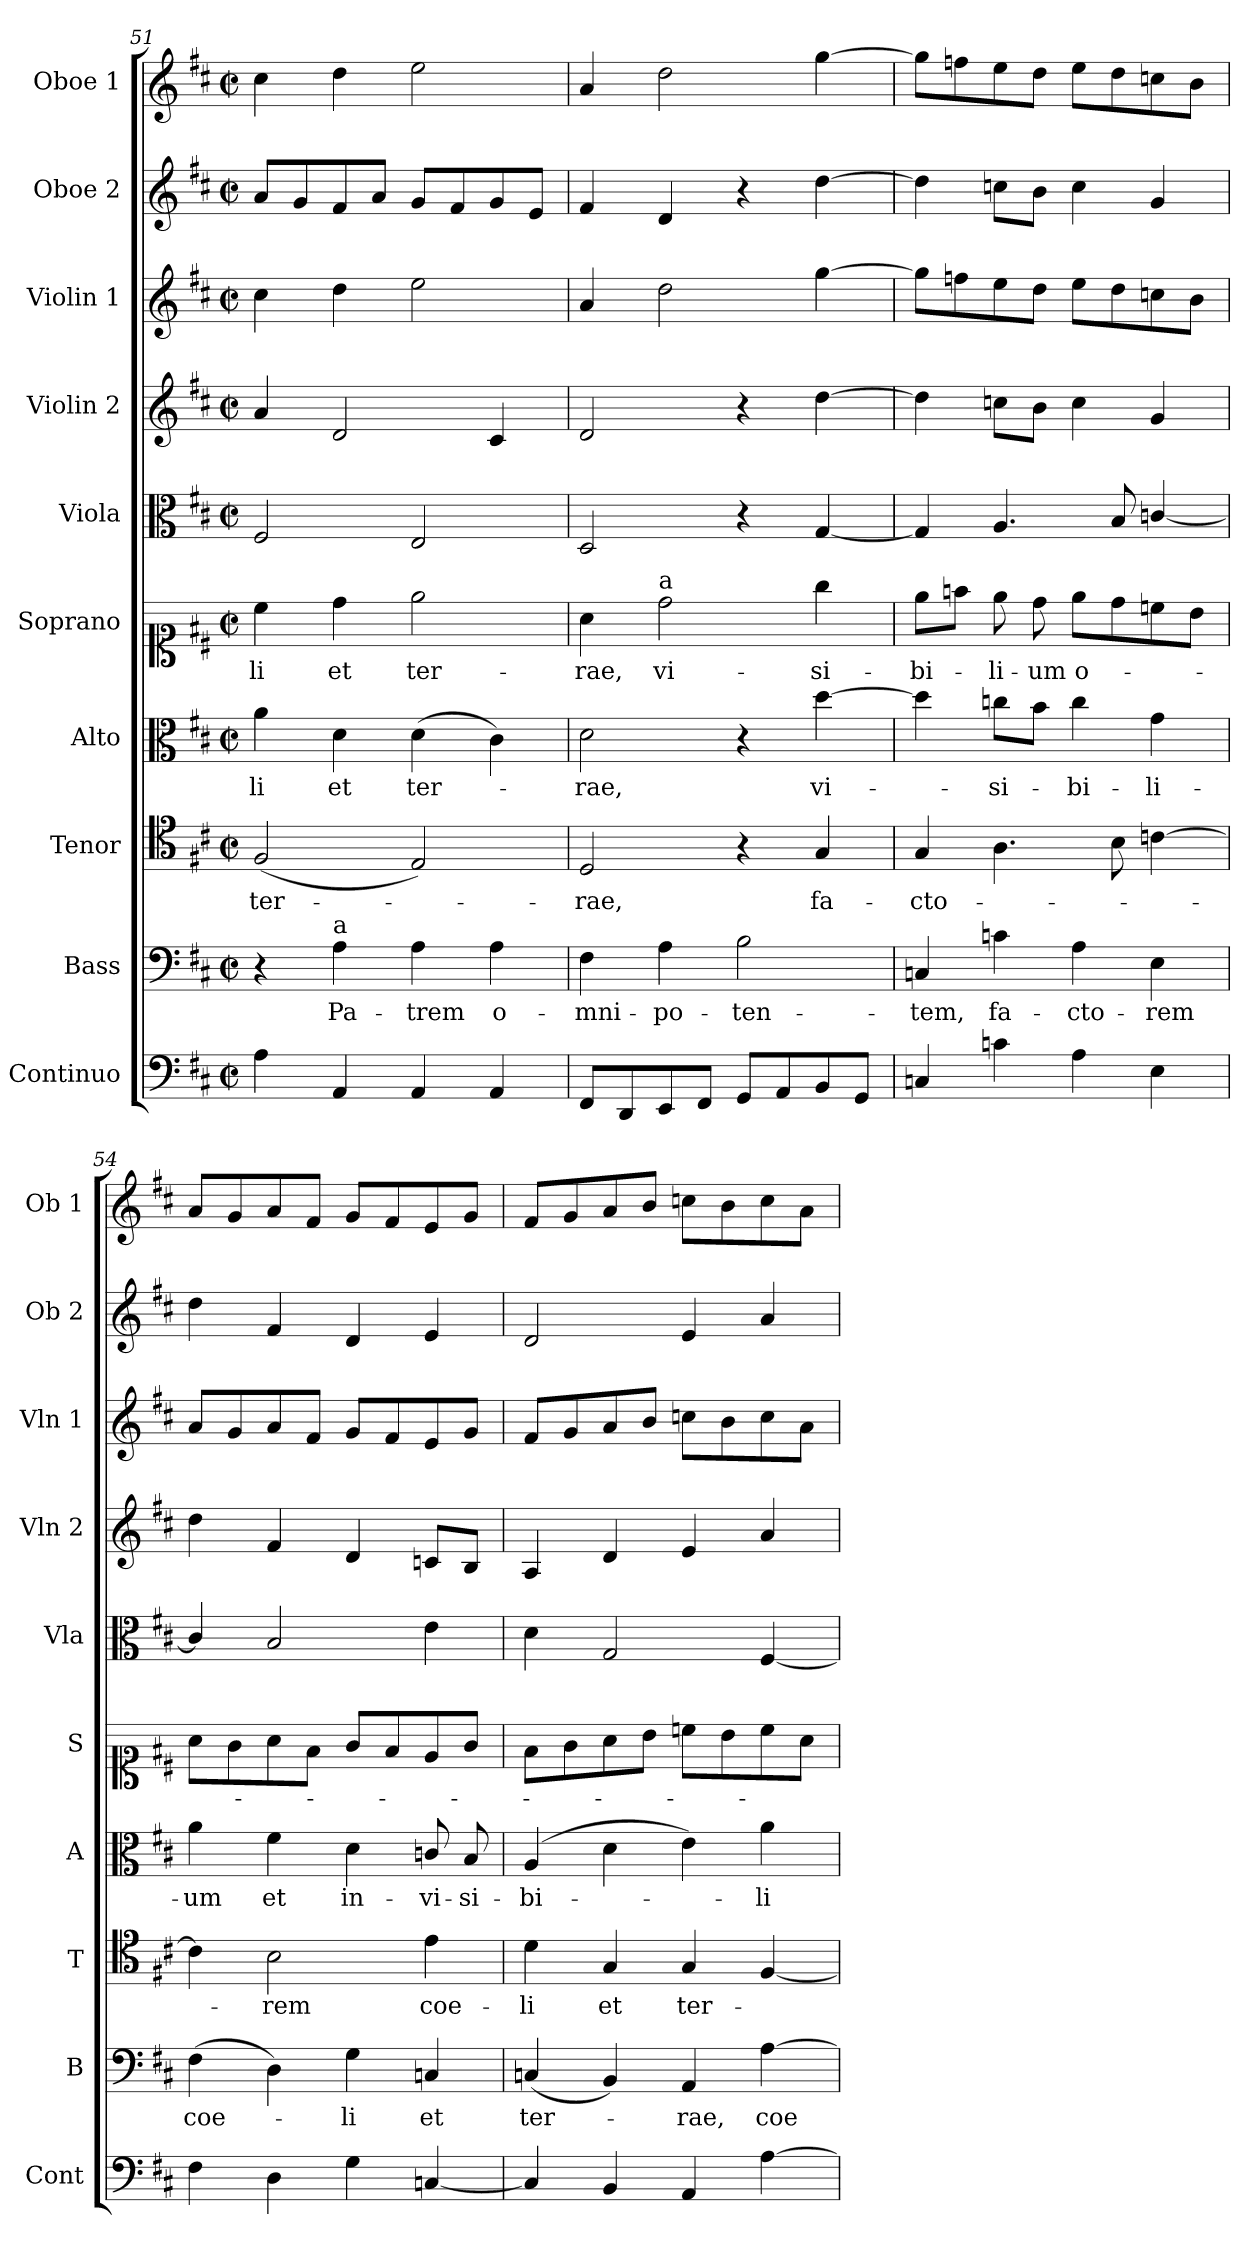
**kern	**kern	**text	**kern	**text	**kern	**text	**kern	**text	**kern	**kern	**kern	**kern	**kern
*part10	*part9	*part9	*part8	*part8	*part7	*part7	*part6	*part6	*part5	*part4	*part3	*part2	*part1
*staff10	*staff9	*staff9	*staff8	*staff8	*staff7	*staff7	*staff6	*staff6	*staff5	*staff4	*staff3	*staff2	*staff1
*I"Continuo	*I"Bass	*	*I"Tenor	*	*I"Alto	*	*I"Soprano	*	*I"Viola	*I"Violin 2	*I"Violin 1	*I"Oboe 2	*I"Oboe 1
*I'Cont	*I'B	*	*I'T	*	*I'A	*	*I'S	*	*I'Vla	*I'Vln 2	*I'Vln 1	*I'Ob 2	*I'Ob 1
*clefF4	*clefF4	*	*clefC4	*	*clefC3	*	*clefC1	*	*clefC3	*clefG2	*clefG2	*clefG2	*clefG2
*k[f#c#]	*k[f#c#]	*	*k[f#c#]	*	*k[f#c#]	*	*k[f#c#]	*	*k[f#c#]	*k[f#c#]	*k[f#c#]	*k[f#c#]	*k[f#c#]
*M2/2	*M2/2	*	*M2/2	*	*M2/2	*	*M2/2	*	*M2/2	*M2/2	*M2/2	*M2/2	*M2/2
*met(c|)	*met(c|)	*	*met(c|)	*	*met(c|)	*	*met(c|)	*	*met(c|)	*met(c|)	*met(c|)	*met(c|)	*met(c|)
=51	=51	=51	=51	=51	=51	=51	=51	=51	=51	=51	=51	=51	=51
!	!	!	!	!LO:LY:b	!	!LO:LY:b	!	!LO:LY:b	!	!	!	!	!
4A\	4r	.	(2F#/	ter-	4a\	-li	4cc#\	-li	2F#/	4a/	4cc#\	8a/L	4cc#\
.	.	.	.	.	.	.	.	.	.	.	.	8g/	.
!	!LO:TX:a:t=a	!	!	!	!	!	!	!	!	!	!	!	!
!	!	!LO:LY:b	!	!	!	!LO:LY:b	!	!LO:LY:b	!	!	!	!	!
4AA/	4A\	Pa-	.	.	4d\	et	4dd\	et	.	2d/	4dd\	8f#/	4dd\
.	.	.	.	.	.	.	.	.	.	.	.	8a/J	.
!	!	!LO:LY:b	!	!	!	!LO:LY:b	!	!LO:LY:b	!	!	!	!	!
4AA/	4A\	-trem	2E/)	.	(4d\	ter-	2ee\	ter-	2E/	.	2ee\	8g/L	2ee\
.	.	.	.	.	.	.	.	.	.	.	.	8f#/	.
!	!	!LO:LY:b	!	!	!	!	!	!	!	!	!	!	!
4AA/	4A\	o-	.	.	4c#\)	.	.	.	.	4c#/	.	8g/	.
.	.	.	.	.	.	.	.	.	.	.	.	8e/J	.
=52	=52	=52	=52	=52	=52	=52	=52	=52	=52	=52	=52	=52	=52
!	!	!LO:LY:b	!	!LO:LY:b	!	!LO:LY:b	!	!LO:LY:b	!	!	!	!	!
8FF#/L	4F#\	-mni-	2D/	-rae,	2d\	-rae,	4a\	-rae,	2D/	2d/	4a/	4f#/	4a/
8DD/	.	.	.	.	.	.	.	.	.	.	.	.	.
!	!	!	!	!	!	!	!LO:TX:a:t=a	!	!	!	!	!	!
!	!	!LO:LY:b	!	!	!	!	!	!LO:LY:b	!	!	!	!	!
8EE/	4A\	-po-	.	.	.	.	2dd\	vi-	.	.	2dd\	4d/	2dd\
8FF#/J	.	.	.	.	.	.	.	.	.	.	.	.	.
!	!	!LO:LY:b	!	!	!	!	!	!	!	!	!	!	!
8GG/L	2B\	-ten-	4r	.	4r	.	.	.	4r	4r	.	4r	.
8AA/	.	.	.	.	.	.	.	.	.	.	.	.	.
!	!	!	!	!LO:LY:b	!	!LO:LY:b	!	!LO:LY:b	!	!	!	!	!
8BB/	.	.	4G/	fa-	[4dd\	vi-	4gg\	-si-	[4G/	[4dd\	[4gg\	[4dd\	[4gg\
8GG/J	.	.	.	.	.	.	.	.	.	.	.	.	.
=53	=53	=53	=53	=53	=53	=53	=53	=53	=53	=53	=53	=53	=53
!	!	!LO:LY:b	!	!LO:LY:b	!	!	!	!LO:LY:b	!	!	!	!	!
4Cn/	4Cn/	-tem,	4G/	-cto-	4dd\]	.	8ee\L	-bi-	4G/]	4dd\]	8gg\L]	4dd\]	8gg\L]
.	.	.	.	.	.	.	8ffn\J	.	.	.	8ffn\	.	8ffn\
!	!	!LO:LY:b	!	!	!	!LO:LY:b	!	!LO:LY:b	!	!	!	!	!
4cn\	4cn\	fa-	4.A\	.	8ccn\L	-si-	8ee\	-li-	4.A/	8ccn\L	8ee\	8ccn\L	8ee\
!	!	!	!	!	!	!	!	!LO:LY:b	!	!	!	!	!
.	.	.	.	.	8b\J	.	8dd\	-um	.	8b\J	8dd\J	8b\J	8dd\J
!	!	!LO:LY:b	!	!	!	!LO:LY:b	!	!LO:LY:b	!	!	!	!	!
4A\	4A\	-cto-	.	.	4cc\	-bi-	8ee\L	o-	.	4cc\	8ee\L	4cc\	8ee\L
.	.	.	8B\	.	.	.	8dd\	.	8B/	.	8dd\	.	8dd\
!	!	!LO:LY:b	!	!	!	!LO:LY:b	!	!	!	!	!	!	!
4E\	4E\	-rem	[4cn\	.	4g\	-li-	8ccn\	.	[4cn/	4g/	8ccn\	4g/	8ccn\
.	.	.	.	.	.	.	8b\J	.	.	.	8b\J	.	8b\J
=54	=54	=54	=54	=54	=54	=54	=54	=54	=54	=54	=54	=54	=54
!	!	!LO:LY:b	!	!	!	!LO:LY:b	!	!	!	!	!	!	!
4F#\	(4F#\	coe-	4c\]	.	4a\	-um	8a\L	.	4c/]	4dd\	8a/L	4dd\	8a/L
.	.	.	.	.	.	.	8g\	.	.	.	8g/	.	8g/
!	!	!	!	!LO:LY:b	!	!LO:LY:b	!	!	!	!	!	!	!
4D\	4D\)	.	2B\	-rem	4f#\	et	8a\	.	2B/	4f#/	8a/	4f#/	8a/
.	.	.	.	.	.	.	8f#\J	.	.	.	8f#/J	.	8f#/J
!	!	!LO:LY:b	!	!	!	!LO:LY:b	!	!	!	!	!	!	!
4G\	4G\	-li	.	.	4d\	in-	8g/L	.	.	4d/	8g/L	4d/	8g/L
.	.	.	.	.	.	.	8f#/	.	.	.	8f#/	.	8f#/
!	!	!LO:LY:b	!	!LO:LY:b	!	!LO:LY:b	!	!	!	!	!	!	!
[4Cn/	4Cn/	et	4e\	coe-	8cn/	-vi-	8e/	.	4e\	8cn/L	8e/	4e/	8e/
!	!	!	!	!	!	!LO:LY:b	!	!	!	!	!	!	!
.	.	.	.	.	8B/	-si-	8g/J	.	.	8B/J	8g/J	.	8g/J
=55	=55	=55	=55	=55	=55	=55	=55	=55	=55	=55	=55	=55	=55
!	!	!LO:LY:b	!	!LO:LY:b	!	!LO:LY:b	!	!	!	!	!	!	!
4C/]	(4Cn/	ter-	4d\	-li	(4A/	-bi-	8f#\L	.	4d\	4A/	8f#/L	2d/	8f#/L
.	.	.	.	.	.	.	8g\	.	.	.	8g/	.	8g/
!	!	!	!	!LO:LY:b	!	!	!	!	!	!	!	!	!
4BB/	4BB/)	.	4G/	et	4d\	.	8a\	.	2G/	4d/	8a/	.	8a/
.	.	.	.	.	.	.	8b\J	.	.	.	8b/J	.	8b/J
!	!	!LO:LY:b	!	!LO:LY:b	!	!	!	!	!	!	!	!	!
4AA/	4AA/	-rae,	4G/	ter-	4e\)	.	8ccn\L	.	.	4e/	8ccn\L	4e/	8ccn\L
.	.	.	.	.	.	.	8b\	.	.	.	8b\	.	8b\
!	!	!LO:LY:b	!	!	!	!LO:LY:b	!	!	!	!	!	!	!
[4A\	[4A\	coe-	[4F#/	.	4a\	-li-	8cc\	.	[4F#/	4a/	8cc\	4a/	8cc\
.	.	.	.	.	.	.	8a\J	.	.	.	8a\J	.	8a\J
=	=	=	=	=	=	=	=	=	=	=	=	=	=
*-	*-	*-	*-	*-	*-	*-	*-	*-	*-	*-	*-	*-	*-
